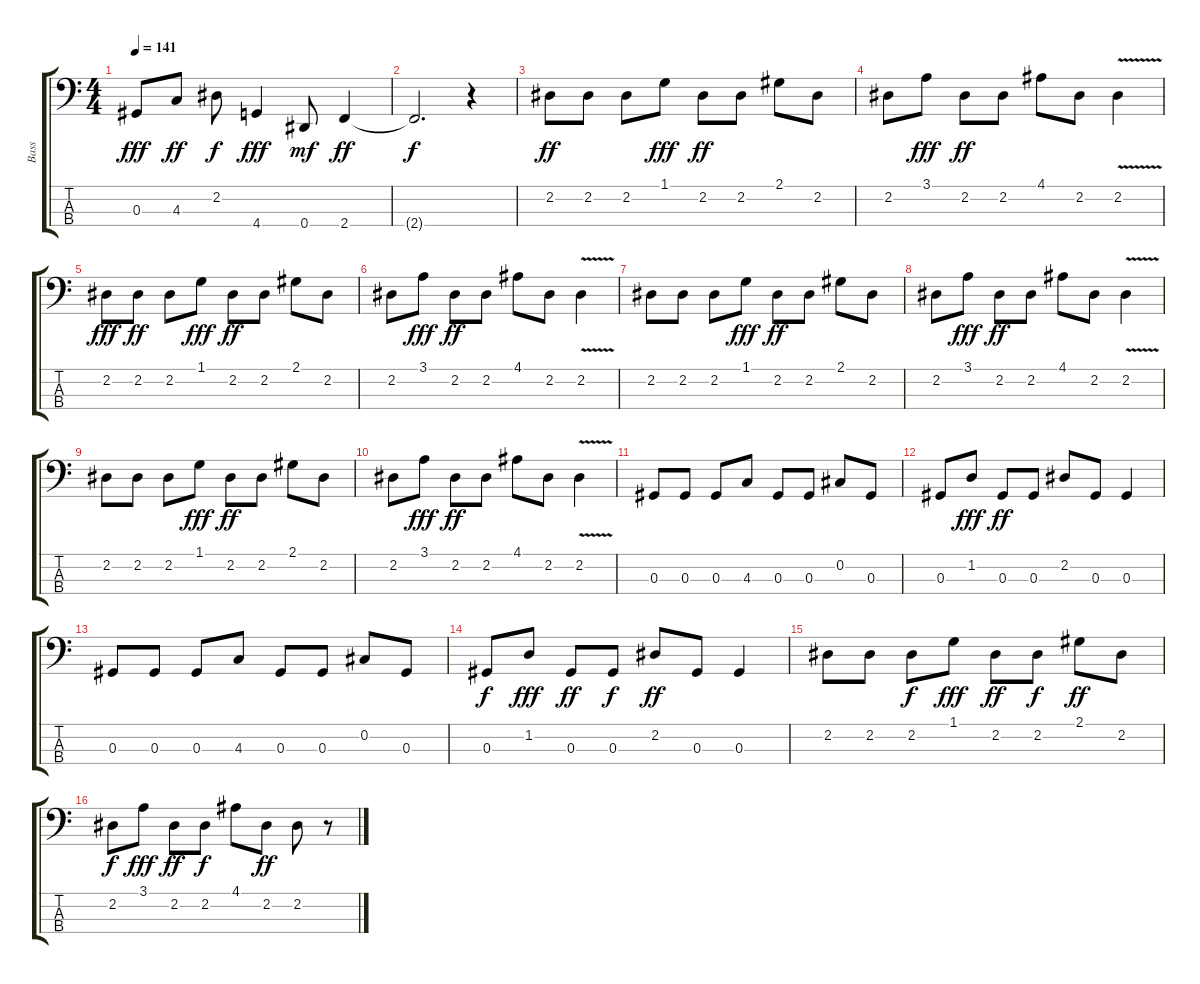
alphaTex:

\track ("Bass" "Bass") {instrument electricbasspick}
\staff {score tabs}
\tuning (Gb2 Db2 Ab1 Eb1) {hide}
\ts (4 4)
\tempo 141
\clef f4
\ks c
0.3.8{dy fff} 4.3.8{dy ff} 2.2.8{dy f} 4.4.4{dy fff} 0.4.8{dy mf} 2.4.4{dy ff} |
2.4{t}.2{d dy f} r.4 |
2.2.8{dy ff} 2.2.8 2.2.8 1.1.8{dy fff} 2.2.8{dy ff} 2.2.8 2.1.8 2.2.8 |
2.2.8 3.1.8{dy fff} 2.2.8{dy ff} 2.2.8 4.1.8 2.2.8 2.2{v}.4 |
2.2.8{dy fff} 2.2.8{dy ff} 2.2.8 1.1.8{dy fff} 2.2.8{dy ff} 2.2.8 2.1.8 2.2.8 |
2.2.8 3.1.8{dy fff} 2.2.8{dy ff} 2.2.8 4.1.8 2.2.8 2.2{v}.4 |
2.2.8 2.2.8 2.2.8 1.1.8{dy fff} 2.2.8{dy ff} 2.2.8 2.1.8 2.2.8 |
2.2.8 3.1.8{dy fff} 2.2.8{dy ff} 2.2.8 4.1.8 2.2.8 2.2{v}.4 |
2.2.8 2.2.8 2.2.8 1.1.8{dy fff} 2.2.8{dy ff} 2.2.8 2.1.8 2.2.8 |
2.2.8 3.1.8{dy fff} 2.2.8{dy ff} 2.2.8 4.1.8 2.2.8 2.2{v}.4 |
0.3.8 0.3.8 0.3.8 4.3.8 0.3.8 0.3.8 0.2.8 0.3.8 |
0.3.8 1.2.8{dy fff} 0.3.8{dy ff} 0.3.8 2.2.8 0.3.8 0.3.4 |
0.3.8 0.3.8 0.3.8 4.3.8 0.3.8 0.3.8 0.2.8 0.3.8 |
0.3.8{dy f} 1.2.8{dy fff} 0.3.8{dy ff} 0.3.8{dy f} 2.2.8{dy ff} 0.3.8 0.3.4 |
2.2.8 2.2.8 2.2.8{dy f} 1.1.8{dy fff} 2.2.8{dy ff} 2.2.8{dy f} 2.1.8{dy ff} 2.2.8 |
2.2.8{dy f} 3.1.8{dy fff} 2.2.8{dy ff} 2.2.8{dy f} 4.1.8 2.2.8{dy ff} 2.2.8 r.8
